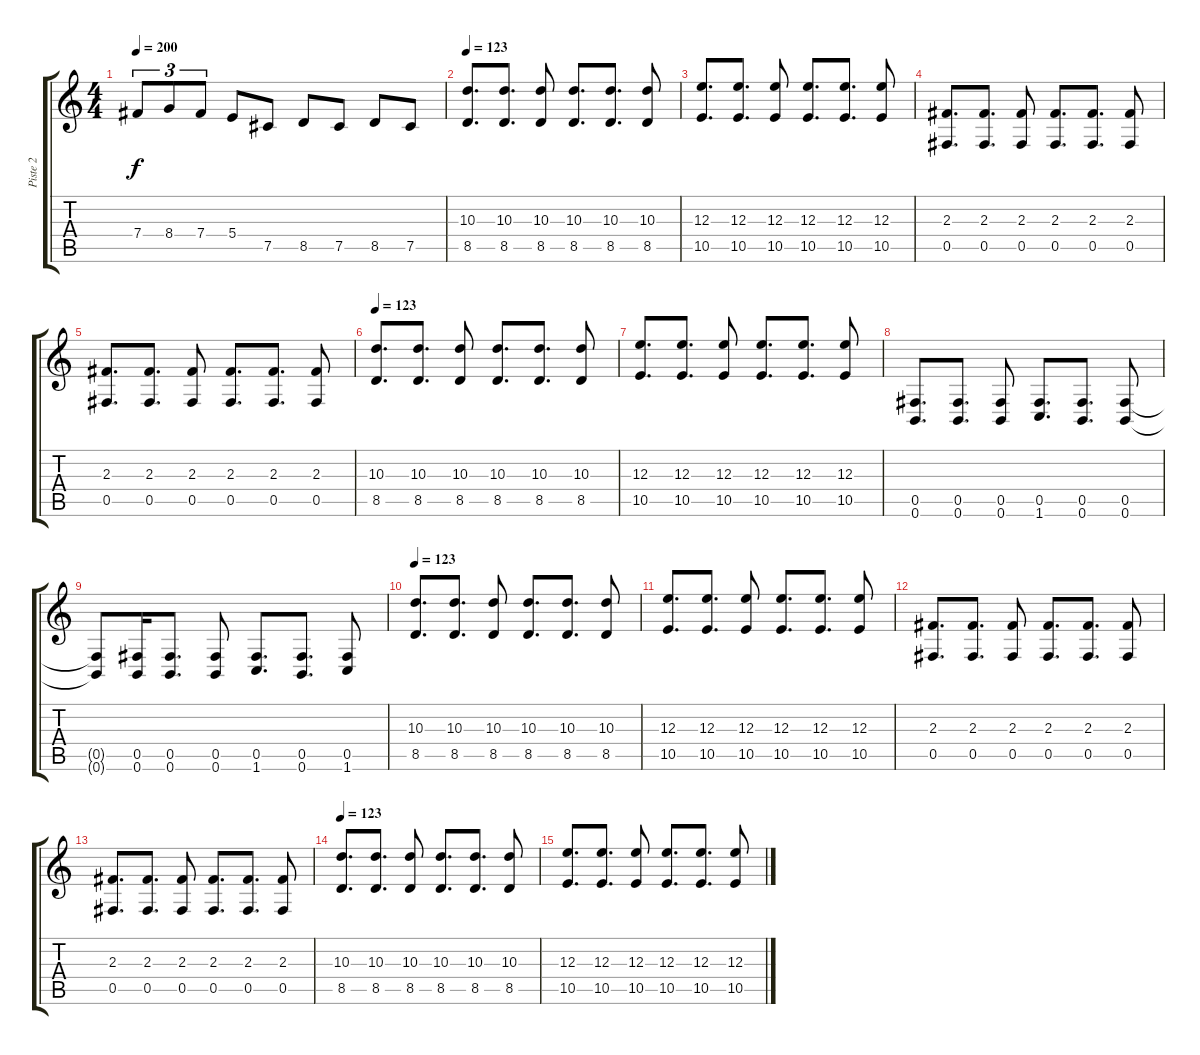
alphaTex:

\track ("Piste 2" "Piste 2") {instrument distortionguitar}
\staff {score tabs}
\tuning (Db4 Ab3 E3 B2 Gb2 B1) {hide}
\ts (4 4)
\tempo 200
\clef g2
\ks c
7.4.8{tu (3 2) dy f} 8.4.8{tu (3 2)} 7.4.8{tu (3 2)} 5.4.8 7.5.8 8.5.8 7.5.8 8.5.8 7.5.8 |
\tempo 123
(10.3 8.5).8{d} (10.3 8.5).8{d} (10.3 8.5).8 (10.3 8.5).8{d} (10.3 8.5).8{d} (10.3 8.5).8 |
(12.3 10.5).8{d} (12.3 10.5).8{d} (12.3 10.5).8 (12.3 10.5).8{d} (12.3 10.5).8{d} (12.3 10.5).8 |
(2.3 0.5).8{d} (2.3 0.5).8{d} (2.3 0.5).8 (2.3 0.5).8{d} (2.3 0.5).8{d} (2.3 0.5).8 |
(2.3 0.5).8{d} (2.3 0.5).8{d} (2.3 0.5).8 (2.3 0.5).8{d} (2.3 0.5).8{d} (2.3 0.5).8 |
\tempo 123
(10.3 8.5).8{d} (10.3 8.5).8{d} (10.3 8.5).8 (10.3 8.5).8{d} (10.3 8.5).8{d} (10.3 8.5).8 |
(12.3 10.5).8{d} (12.3 10.5).8{d} (12.3 10.5).8 (12.3 10.5).8{d} (12.3 10.5).8{d} (12.3 10.5).8 |
(0.5 0.6).8{d} (0.5 0.6).8{d} (0.5 0.6).8 (0.5 1.6).8{d} (0.5 0.6).8{d} (0.5 0.6).8 |
(0.5{t} 0.6{t}).8 (0.5 0.6).16 (0.5 0.6).8{d} (0.5 0.6).8 (0.5 1.6).8{d} (0.5 0.6).8{d} (0.5 1.6).8 |
\tempo 123
(10.3 8.5).8{d} (10.3 8.5).8{d} (10.3 8.5).8 (10.3 8.5).8{d} (10.3 8.5).8{d} (10.3 8.5).8 |
(12.3 10.5).8{d} (12.3 10.5).8{d} (12.3 10.5).8 (12.3 10.5).8{d} (12.3 10.5).8{d} (12.3 10.5).8 |
(2.3 0.5).8{d} (2.3 0.5).8{d} (2.3 0.5).8 (2.3 0.5).8{d} (2.3 0.5).8{d} (2.3 0.5).8 |
(2.3 0.5).8{d} (2.3 0.5).8{d} (2.3 0.5).8 (2.3 0.5).8{d} (2.3 0.5).8{d} (2.3 0.5).8 |
\tempo 123
(10.3 8.5).8{d} (10.3 8.5).8{d} (10.3 8.5).8 (10.3 8.5).8{d} (10.3 8.5).8{d} (10.3 8.5).8 |
(12.3 10.5).8{d} (12.3 10.5).8{d} (12.3 10.5).8 (12.3 10.5).8{d} (12.3 10.5).8{d} (12.3 10.5).8
